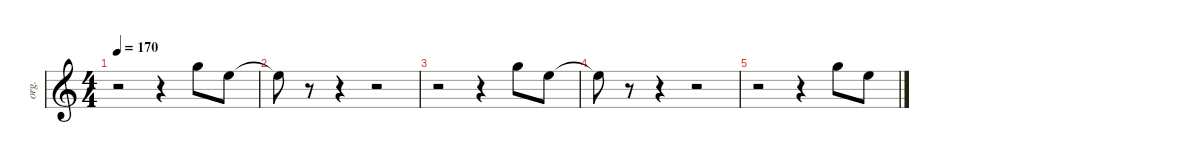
\defaultSystemsLayout 4
\hideDynamics
\bracketExtendMode nobrackets
\otherSystemsTrackNameOrientation horizontal
\track ("Vocals" "org.") {instrument rockorgan}
\staff {score}
\tuning (E4 B3 G3 D3 A2 E2)
\ts (4 4)
\tempo 170
\clef g2
\ks c
r.2{dy f beam Down} r.4{beam Down} 15.1.8{beam Down} 12.1.8{beam Down} |
12.1{t}.8{beam Down} r.8{beam Down} r.4{beam Down} r.2{beam Down} |
r.2{beam Down} r.4{beam Down} 15.1.8{beam Down} 12.1.8{beam Down} |
12.1{t}.8{beam Down} r.8{beam Down} r.4{beam Down} r.2{beam Down} |
r.2{beam Down} r.4{beam Down} 15.1.8{beam Down} 12.1.8{beam Down}
